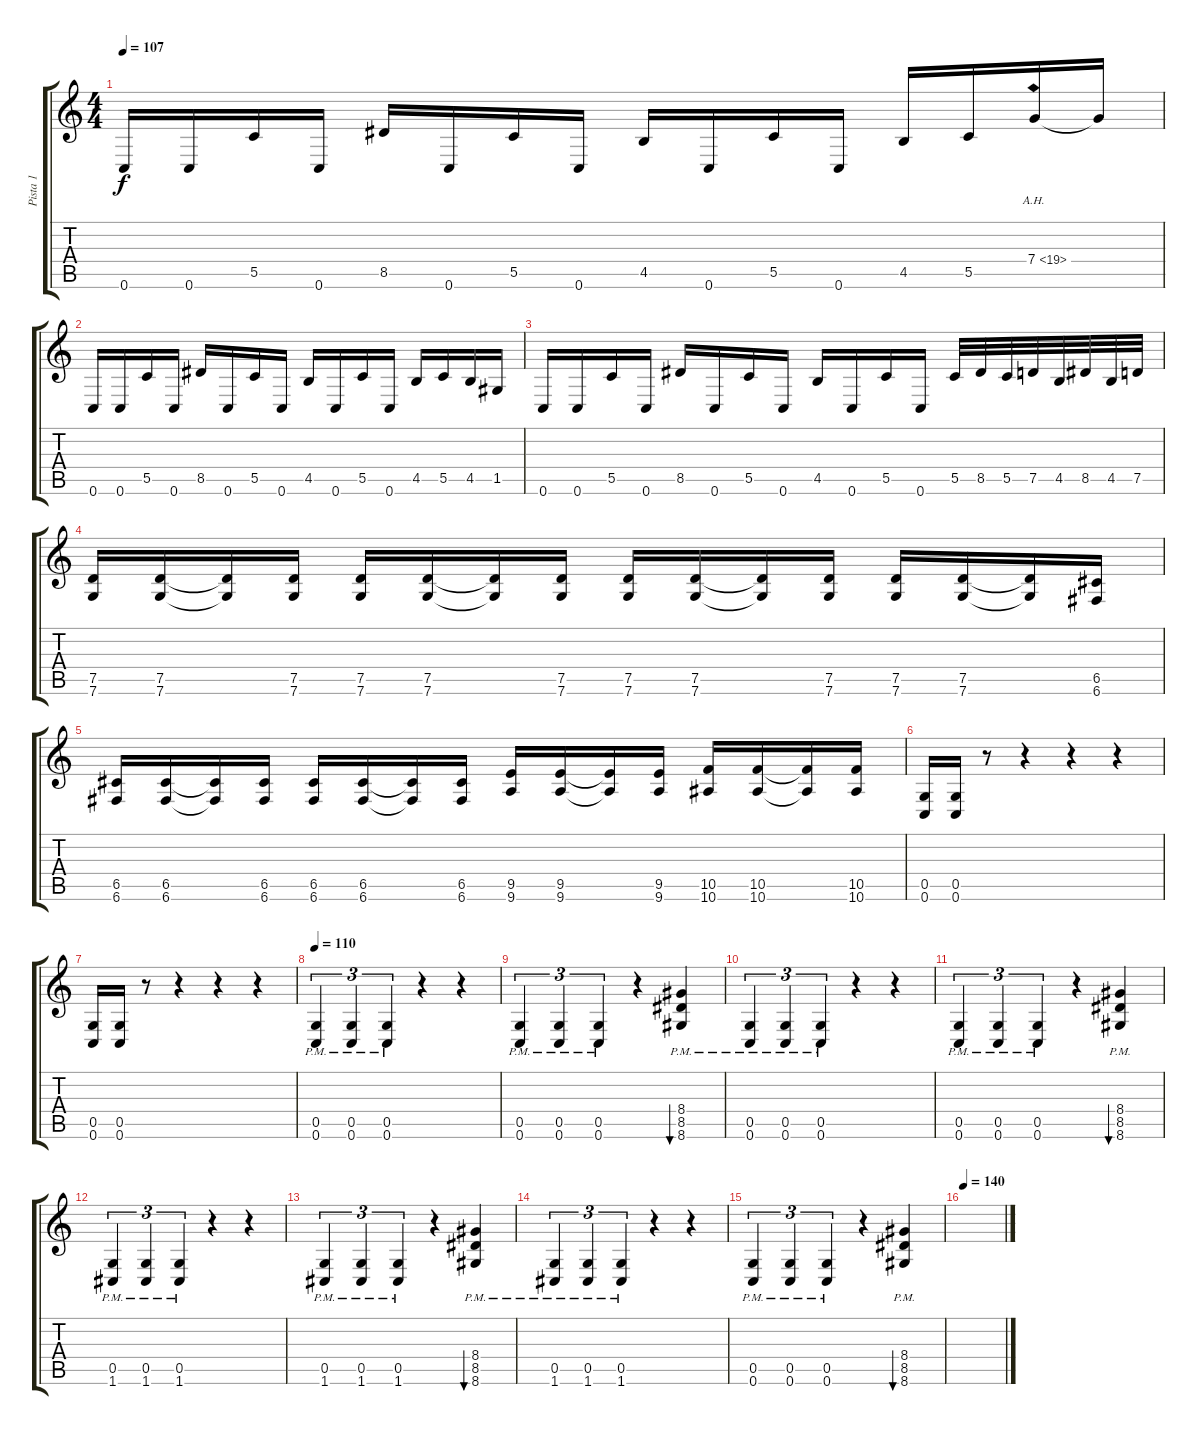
\track ("Pista 1" "Pista 1") {instrument distortionguitar}
\staff {score tabs}
\tuning (D4 A3 F3 C3 G2 C2) {hide}
\ts (4 4)
\tempo 107
\clef g2
\ks c
0.6.16{dy f} 0.6.16 5.5.16 0.6.16 8.5.16 0.6.16 5.5.16 0.6.16 4.5.16 0.6.16 5.5.16 0.6.16 4.5.16 5.5.16 7.4{ah 12}.16 7.4{t}.16 |
0.6.16 0.6.16 5.5.16 0.6.16 8.5.16 0.6.16 5.5.16 0.6.16 4.5.16 0.6.16 5.5.16 0.6.16 4.5.16 5.5.16 4.5.16 1.5.16 |
0.6.16 0.6.16 5.5.16 0.6.16 8.5.16 0.6.16 5.5.16 0.6.16 4.5.16 0.6.16 5.5.16 0.6.16 5.5.32 8.5.32 5.5.32 7.5.32 4.5.32 8.5.32 4.5.32 7.5.32 |
(7.5 7.6).16 (7.5 7.6).16 (7.5{t} 7.6{t}).16 (7.5 7.6).16 (7.5 7.6).16 (7.5 7.6).16 (7.5{t} 7.6{t}).16 (7.5 7.6).16 (7.5 7.6).16 (7.5 7.6).16 (7.5{t} 7.6{t}).16 (7.5 7.6).16 (7.5 7.6).16 (7.5 7.6).16 (7.5{t} 7.6{t}).16 (6.5 6.6).16 |
(6.5 6.6).16 (6.5 6.6).16 (6.5{t} 6.6{t}).16 (6.5 6.6).16 (6.5 6.6).16 (6.5 6.6).16 (6.5{t} 6.6{t}).16 (6.5 6.6).16 (9.5 9.6).16 (9.5 9.6).16 (9.5{t} 9.6{t}).16 (9.5 9.6).16 (10.5 10.6).16 (10.5 10.6).16 (10.5{t} 10.6{t}).16 (10.5 10.6).16 |
(0.5 0.6).16 (0.5 0.6).16 r.8 r.4 r.4 r.4 |
(0.5 0.6).16 (0.5 0.6).16 r.8 r.4 r.4 r.4 |
\tempo 110
(0.5{pm} 0.6{pm}).4{tu (3 2)} (0.5{pm} 0.6{pm}).4{tu (3 2)} (0.5{pm} 0.6{pm}).4{tu (3 2)} r.4 r.4 |
(0.5{pm} 0.6{pm}).4{tu (3 2)} (0.5{pm} 0.6{pm}).4{tu (3 2)} (0.5{pm} 0.6{pm}).4{tu (3 2)} r.4 (8.4{pm} 8.5{pm} 8.6{pm}).4{bu 30} |
(0.5{pm} 0.6{pm}).4{tu (3 2)} (0.5{pm} 0.6{pm}).4{tu (3 2)} (0.5{pm} 0.6{pm}).4{tu (3 2)} r.4 r.4 |
(0.5{pm} 0.6{pm}).4{tu (3 2)} (0.5{pm} 0.6{pm}).4{tu (3 2)} (0.5{pm} 0.6{pm}).4{tu (3 2)} r.4 (8.4{pm} 8.5{pm} 8.6{pm}).4{bu 30} |
(0.5{pm} 1.6{pm}).4{tu (3 2)} (0.5{pm} 1.6{pm}).4{tu (3 2)} (0.5{pm} 1.6{pm}).4{tu (3 2)} r.4 r.4 |
(0.5{pm} 1.6{pm}).4{tu (3 2)} (0.5{pm} 1.6{pm}).4{tu (3 2)} (0.5{pm} 1.6{pm}).4{tu (3 2)} r.4 (8.4{pm} 8.5{pm} 8.6{pm}).4{bu 30} |
(0.5{pm} 1.6{pm}).4{tu (3 2)} (0.5{pm} 1.6{pm}).4{tu (3 2)} (0.5{pm} 1.6{pm}).4{tu (3 2)} r.4 r.4 |
(0.5{pm} 0.6{pm}).4{tu (3 2)} (0.5{pm} 0.6{pm}).4{tu (3 2)} (0.5{pm} 0.6{pm}).4{tu (3 2)} r.4 (8.4{pm} 8.5{pm} 8.6{pm}).4{bu 30} |
\tempo 107
\tempo 140
